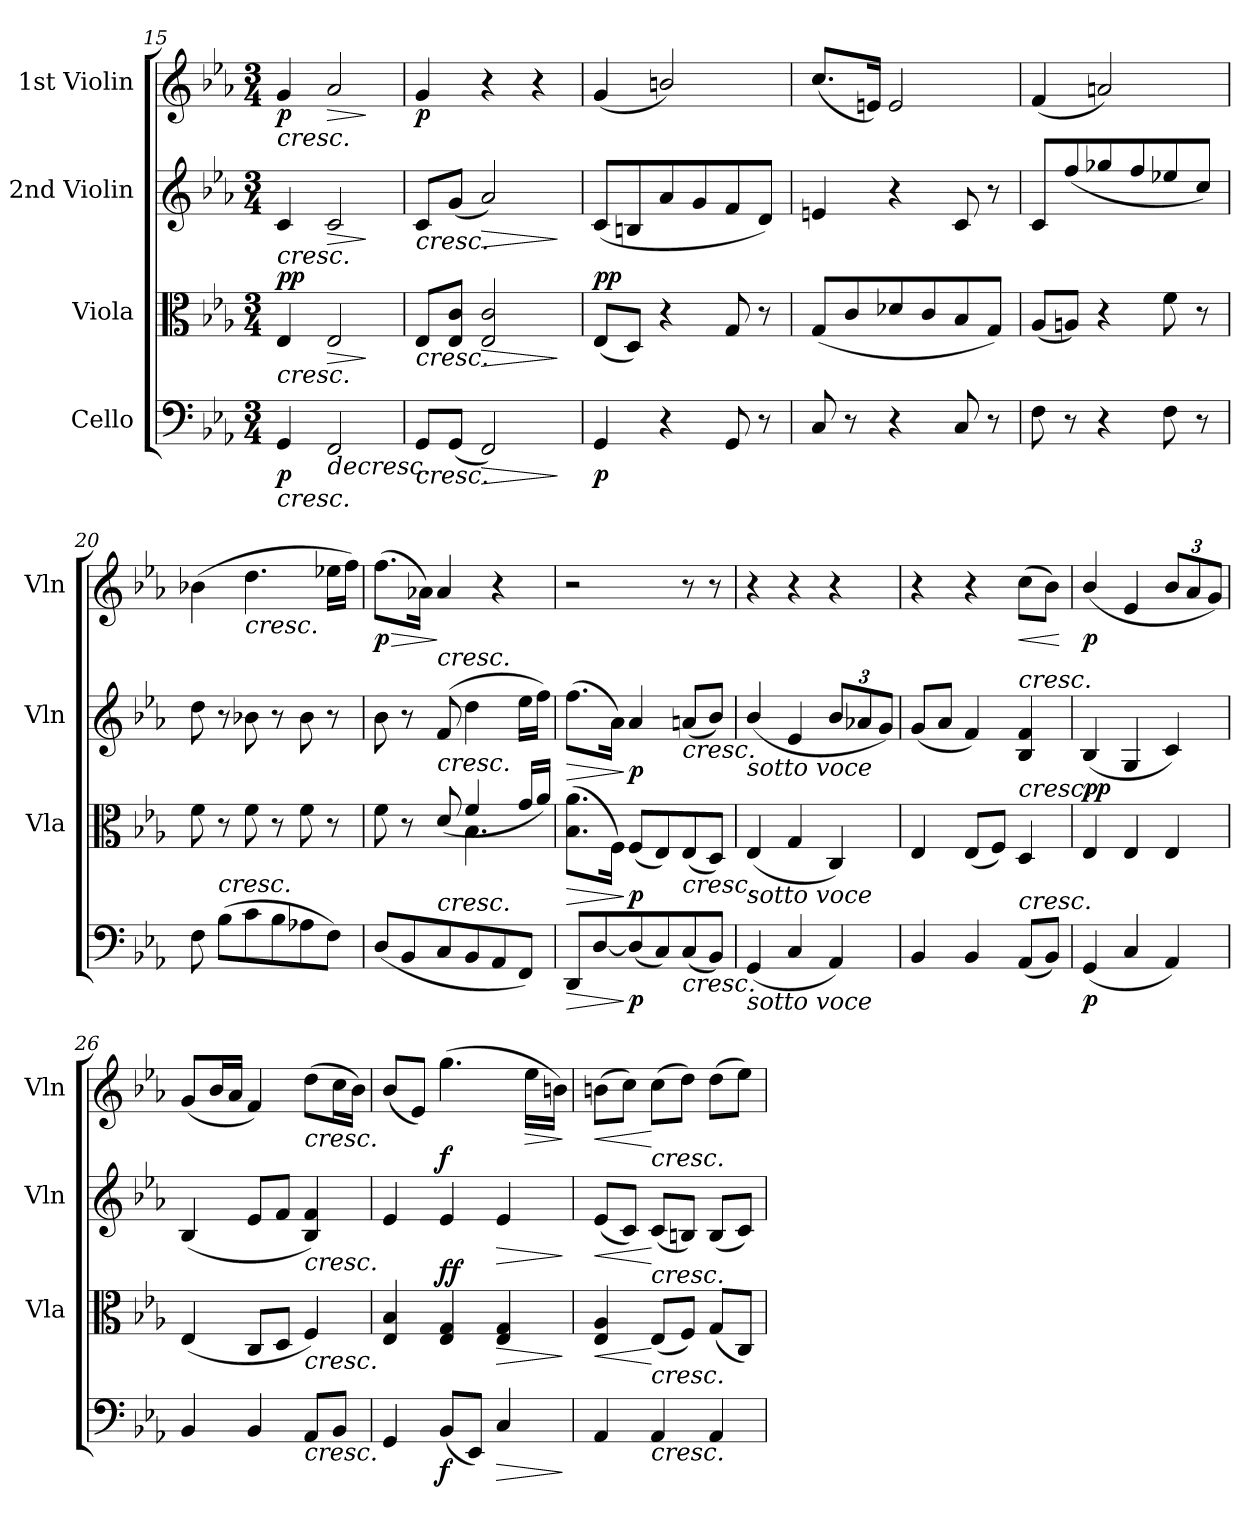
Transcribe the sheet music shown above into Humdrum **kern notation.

**kern	**dynam	**kern	**dynam	**kern	**dynam	**kern	**dynam
*part4	*part4	*part3	*part3	*part2	*part2	*part1	*part1
*staff4	*staff4	*staff3	*staff3	*staff2	*staff2	*staff1	*staff1
*I"Cello	*	*I"Viola	*	*I"2nd Violin	*	*I"1st Violin	*
*	*	*I'Vla	*	*I'Vln	*	*I'Vln	*
*clefF4	*	*clefC3	*	*clefG2	*	*clefG2	*
*k[b-e-a-]	*	*k[b-e-a-]	*	*k[b-e-a-]	*	*k[b-e-a-]	*
*E-:	*	*E-:	*	*E-:	*	*E-:	*
*M3/4	*	*M3/4	*	*M3/4	*	*M3/4	*
=15	=15	=15	=15	=15	=15	=15	=15
!	!	!	!	!	!	!LO:TX:b:i:t=cresc.	!
!	!	!	!	!LO:TX:b:i:t=cresc.	!	!	!
!	!	!LO:TX:b:i:t=cresc.	!	!	!	!	!
!LO:TX:b:i:t=cresc.	!	!	!	!	!	!	!
!	!LO:DY:b	!	!LO:DY:a	!	!	!	!
!	!	!	!LO:DY:n=1:b	!	!	!	!LO:DY:b
4GG/	p	4E-/	p p	4c/	.	4g/	p
!	!LO:HP:b	!	!LO:HP:b	!	!LO:HP:b	!	!LO:HP:b
2FF/	>	2E-/	>	2c/	>	2a-/	>
.	.	.	]	.	]	.	]
=16	=16	=16	=16	=16	=16	=16	=16
!	!	!	!	!LO:TX:b:i:t=cresc.	!	!	!
!	!	!LO:TX:b:i:t=cresc.	!	!	!	!	!
!LO:TX:b:i:t=cresc.	!	!	!	!	!	!	!
!	!	!	!	!	!	!	!LO:DY:b
8GG/L	.	8E-/L	.	8c/L	.	4g/	p
(<8GG/J	.	8E-/ 8c/J	.	(<8g/J	.	.	.
!	!LO:HP:b	!	!LO:HP:b	!	!LO:HP:b	!	!
2FF/)	>	2E-/ 2c/	>	2a-/)	>	4r	.
.	.	.	.	.	.	4r	.
.	]	.	]	.	]	.	.
=17	=17	=17	=17	=17	=17	=17	=17
!	!LO:DY:b	!	!LO:DY:b	!	!	!	!
!	!	!	!LO:DY:n=1:a	!	!	!	!
4GG/	p	(<8E-/L	p p	(<8c/L	.	(<4g/	.
.	.	8D/J)	.	8Bn/	.	.	.
4r	.	4r	.	8a-/	.	2bn/)	.
.	.	.	.	8g/	.	.	.
8GG/	.	8G/	.	8f/	.	.	.
8r	.	8r	.	8d/J)	.	.	.
=18	=18	=18	=18	=18	=18	=18	=18
8C/	.	(<8G/L	.	4en/	.	(<8.cc/L	.
8r	.	8c/	.	.	.	.	.
.	.	.	.	.	.	16en/Jk)	.
4r	.	8d-X/	.	4r	.	2e/	.
.	.	8c/	.	.	.	.	.
8C/	.	8B-/	.	8c/	.	.	.
8r	.	8G/J)	.	8r	.	.	.
=19	=19	=19	=19	=19	=19	=19	=19
8F\	.	(<8A-/L	.	8c/L	.	(<4f/	.
8r	.	8An/J)	.	(<8ff/	.	.	.
4r	.	4r	.	8gg-X/	.	2an/)	.
.	.	.	.	8ff/	.	.	.
8F\	.	8f\	.	8ee-X/	.	.	.
8r	.	8r	.	8cc/J)	.	.	.
=20	=20	=20	=20	=20	=20	=20	=20
8F\	.	8f\	.	8dd\	.	(>4b-X\	.
!LO:TX:a:i:t=cresc.	!	!	!	!	!	!	!
(>8B-\L	.	8r	.	8r	.	.	.
!	!	!	!	!	!	!LO:TX:b:i:t=cresc.	!
8c\	.	8f\	.	8b-X\	.	4.dd\	.
8B-\	.	8r	.	8r	.	.	.
8A-X\	.	8f\	.	8b-\	.	.	.
8F\J)	.	8r	.	8r	.	16ee-X\LL	.
.	.	.	.	.	.	16ff\JJ)	.
=21	=21	=21	=21	=21	=21	=21	=21
*	*	*^	*	*	*	*	*
!	!	!	!	!	!	!	!	!LO:HP:b
!	!	!	!	!	!	!	!	!LO:DY:n=1:b
(<8D/L	.	8f\	4.ryy	.	8b-\	.	(>8.ff\L	> p
8BB-/	.	8r	.	.	8r	.	.	.
.	.	.	.	.	.	.	16a-X\Jk)	.
!	!	!	!	!	!LO:TX:a:i:t=cresc.	!	!	!
!	!	!LO:TX:a:i:t=cresc.	!	!	!	!	!	!
!LO:TX:a:i:t=cresc.	!	!	!	!	!	!	!	!
8C/	.	(>8d/	.	.	(>8f/	.	4a-/	]
8BB-/	.	4f/	4.B-\	.	4dd\	.	.	.
8AA-/	.	.	.	.	.	.	4r	.
8FF/J)	.	16g/LL	.	.	16ee-\LL	.	.	.
.	.	16a-/JJ)	.	.	16ff\JJ)	.	.	.
*	*	*v	*v	*	*	*	*	*
=22	=22	=22	=22	=22	=22	=22	=22
!	!LO:HP:b	!	!LO:HP:b	!	!LO:HP:b	!	!
8DD/L	>	(>8.B-\ 8.a-\L	>	(>8.ff\L	>	2r	.
[8D/	.	.	.	.	.	.	.
.	.	16F\Jk)	.	16a-\Jk)	.	.	.
!	!LO:DY:n=1:b	!	!LO:DY:n=1:b	!	!LO:DY:n=1:b	!	!
(<8D/]	] p	(<8F/L	] p	4a-/	] p	.	.
8C/)	.	8E-/)	.	.	.	.	.
!	!	!	!	!LO:TX:b:i:t=cresc.	!	!	!
!	!	!LO:TX:b:i:t=cresc.	!	!	!	!	!
!LO:TX:b:i:t=cresc.	!	!	!	!	!	!	!
(<8C/	.	(<8E-/	.	(<8an/L	.	8r	.
8BB-/J)	.	8D/J)	.	8b-/J)	.	8r	.
=23	=23	=23	=23	=23	=23	=23	=23
!	!	!	!	!LO:TX:b:i:t=sotto voce	!	!	!
!	!	!LO:TX:b:i:t=sotto voce	!	!	!	!	!
!LO:TX:b:i:t=sotto voce	!	!	!	!	!	!	!
(<4GG/	.	(<4E-/	.	(<4b-/	.	4r	.
4C/	.	4G/	.	4e-/	.	4r	.
*	*	*	*	*Xbrackettup	*	*	*
4AA-/)	.	4C/)	.	12b-/L	.	4r	.
.	.	.	.	12a-X/	.	.	.
.	.	.	.	12g/J)	.	.	.
=24	=24	=24	=24	=24	=24	=24	=24
4BB-/	.	4E-/	.	(<8g/L	.	4r	.
.	.	.	.	8a-/J	.	.	.
4BB-/	.	(<8E-/L	.	4f/)	.	4r	.
.	.	8F/J)	.	.	.	.	.
!	!	!	!	!LO:TX:a:i:t=cresc.	!	!	!
!	!	!LO:TX:a:i:t=cresc.	!	!	!	!	!
!LO:TX:a:i:t=cresc.	!	!	!	!	!	!	!
!	!	!	!	!	!	!	!LO:HP:b
(<8AA-/L	.	4D/	.	4B-/ 4f/	.	(>8cc\L	<
8BB-/J)	.	.	.	.	.	8b-\J)	.
.	.	.	.	.	.	.	[
=25	=25	=25	=25	=25	=25	=25	=25
!	!LO:DY:b	!	!LO:DY:a	!	!	!	!
!	!	!	!LO:DY:n=1:b	!	!	!	!LO:DY:b
(<4GG/	p	4E-/	p p	(<4B-/	.	(<4b-/	p
4C/	.	4E-/	.	4G/	.	4e-/	.
*	*	*	*	*	*	*Xbrackettup	*
4AA-/)	.	4E-/	.	4c/)	.	12b-/L	.
.	.	.	.	.	.	12a-/	.
.	.	.	.	.	.	12g/J)	.
=26	=26	=26	=26	=26	=26	=26	=26
4BB-/	.	(<4E-/	.	(<4B-/	.	(<8g/L	.
.	.	.	.	.	.	16b-/L	.
.	.	.	.	.	.	16a-/JJ	.
4BB-/	.	8C/L	.	8e-/L	.	4f/)	.
.	.	8D/J	.	8f/J	.	.	.
!	!	!	!	!	!	!LO:TX:b:i:t=cresc.	!
!	!	!	!	!LO:TX:b:i:t=cresc.	!	!	!
!	!	!LO:TX:b:i:t=cresc.	!	!	!	!	!
!LO:TX:b:i:t=cresc.	!	!	!	!	!	!	!
8AA-/L	.	4F/)	.	4B-/ 4f/)	.	(>8dd\L	.
8BB-/J	.	.	.	.	.	16cc\L	.
.	.	.	.	.	.	16b-\JJ)	.
=27	=27	=27	=27	=27	=27	=27	=27
4GG/	.	4E-/ 4B-/	.	4e-/	.	(<8b-/L	.
.	.	.	.	.	.	8e-/J)	.
!	!LO:DY:b	!	!LO:DY:a	!	!	!	!
!	!	!	!LO:DY:n=1:b	!	!LO:DY:a	!	!
(<8BB-/L	f	4E-/ 4G/	f f	4e-/	f	(>4.gg\	.
8EE-/J)	.	.	.	.	.	.	.
!	!LO:HP:b	!	!LO:HP:b	!	!LO:HP:b	!	!
4C/	>	4E-/ 4G/	>	4e-/	>	.	.
!	!	!	!	!	!	!	!LO:HP:b
.	.	.	.	.	.	16ee-\LL	>
.	.	.	.	.	.	16bn\JJ)	.
.	]	.	]	.	]	.	]
=28	=28	=28	=28	=28	=28	=28	=28
!	!	!	!LO:HP:b	!	!LO:HP:b	!	!LO:HP:b
4AA-/	.	4E-/ 4A-/	<	(<8e-/L	<	(>8bn\L	<
.	.	.	.	8c/J)	.	8cc\J)	.
!	!	!	!	!	!	!LO:TX:b:i:t=cresc.	!
!	!	!	!	!LO:TX:b:i:t=cresc.	!	!	!
!	!	!LO:TX:b:i:t=cresc.	!	!	!	!	!
!LO:TX:b:i:t=cresc.	!	!	!	!	!	!	!
4AA-/	]	(<8E-/L	[	(<8c/L	[	(>8cc\L	[
.	.	8F/J)	.	8Bn/J)	.	8dd\J)	.
4AA-/	.	(<8G/L	.	(<8B/L	.	(>8dd\L	.
.	.	8C/J)	.	8c/J)	.	8ee-\J)	.
=	=	=	=	=	=	=	=
*-	*-	*-	*-	*-	*-	*-	*-
